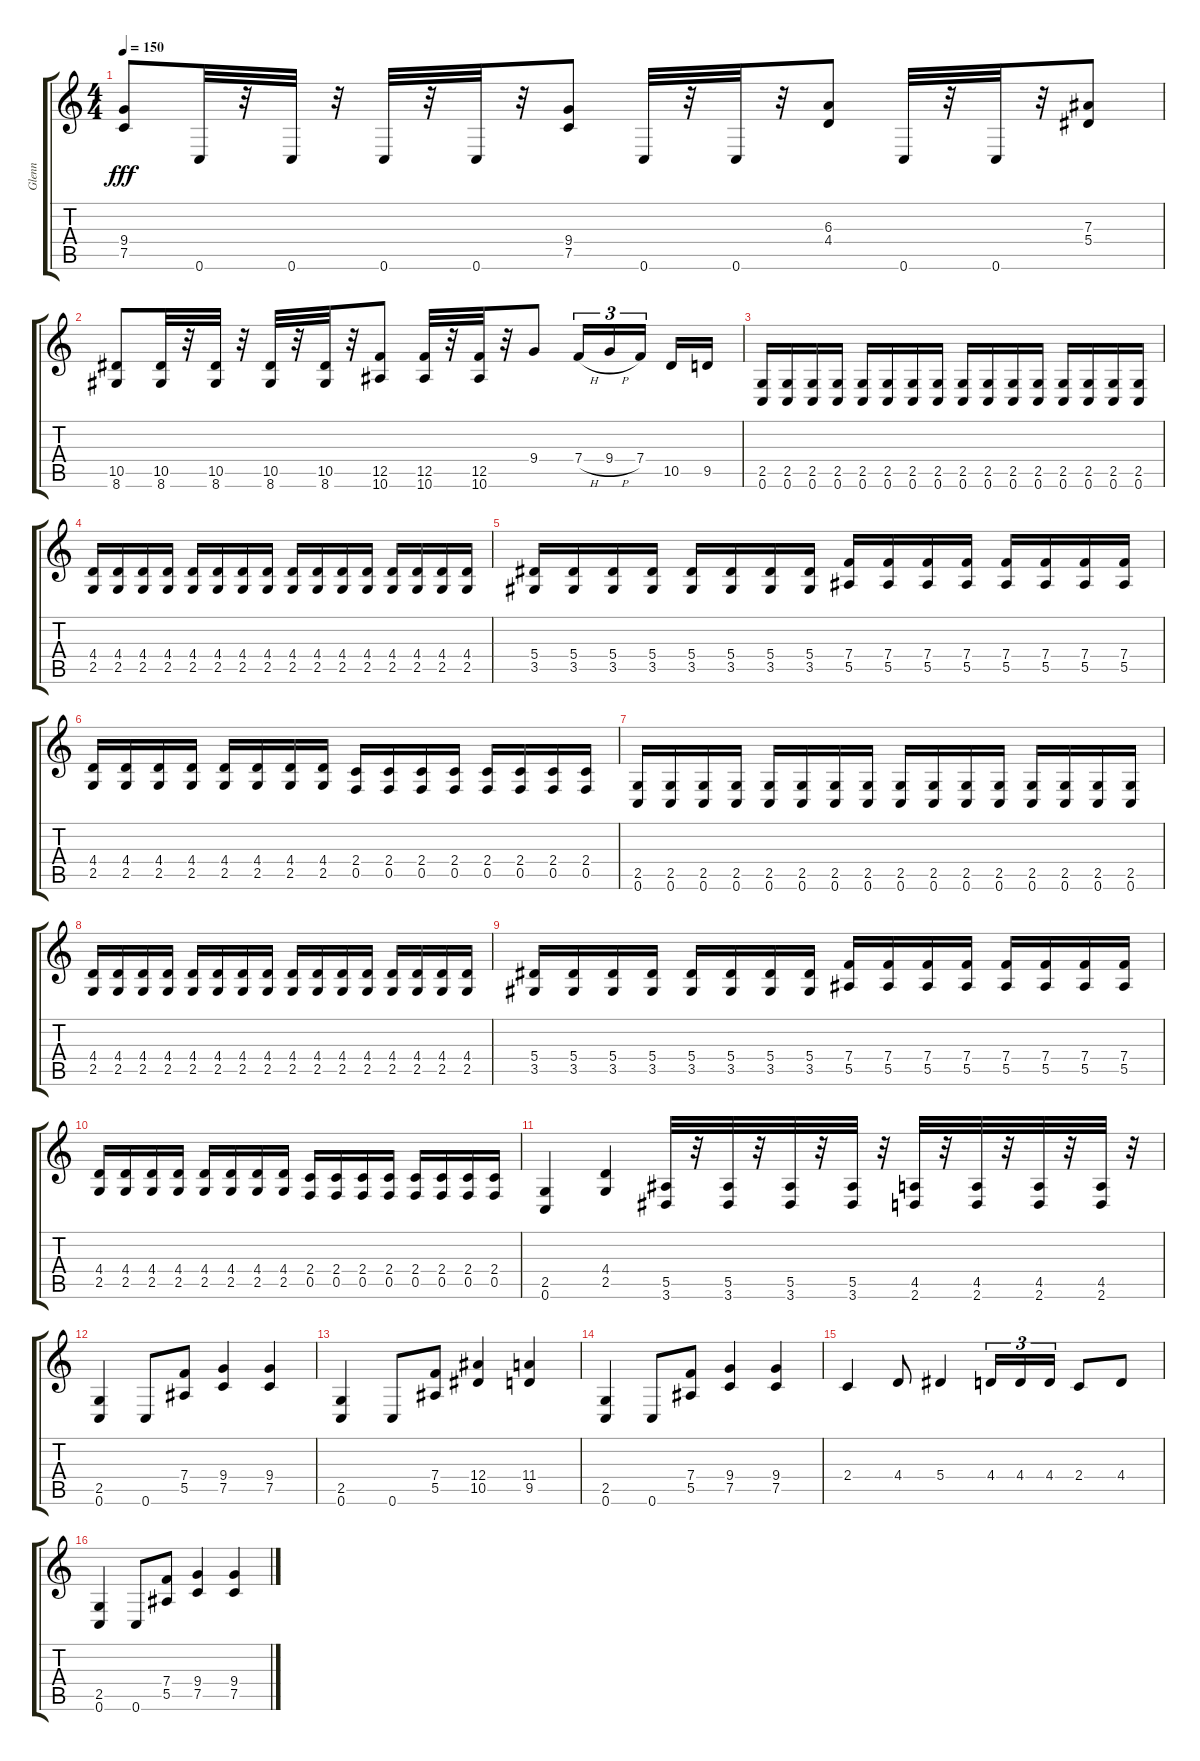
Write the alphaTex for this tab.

\track ("Glenn" "Glenn") {instrument distortionguitar}
\staff {score tabs}
\tuning (C4 G3 Eb3 Bb2 F2 C2) {hide}
\ts (4 4)
\tempo 150
\clef g2
\ks c
(9.4 7.5).8{dy fff} 0.6.32 r.32 0.6.32 r.32 0.6.32 r.32 0.6.32 r.32 (9.4 7.5).8 0.6.32 r.32 0.6.32 r.32 (6.3 4.4).8 0.6.32 r.32 0.6.32 r.32 (7.3 5.4).8 |
(10.5 8.6).8 (10.5 8.6).32 r.32 (10.5 8.6).32 r.32 (10.5 8.6).32 r.32 (10.5 8.6).32 r.32 (12.5 10.6).8 (12.5 10.6).32 r.32 (12.5 10.6).32 r.32 9.4.8 7.4{h}.16{tu (3 2)} 9.4{h}.16{tu (3 2)} 7.4.16{tu (3 2)} 10.5.16 9.5.16 |
(2.5 0.6).16 (2.5 0.6).16 (2.5 0.6).16 (2.5 0.6).16 (2.5 0.6).16 (2.5 0.6).16 (2.5 0.6).16 (2.5 0.6).16 (2.5 0.6).16 (2.5 0.6).16 (2.5 0.6).16 (2.5 0.6).16 (2.5 0.6).16 (2.5 0.6).16 (2.5 0.6).16 (2.5 0.6).16 |
(4.4 2.5).16 (4.4 2.5).16 (4.4 2.5).16 (4.4 2.5).16 (4.4 2.5).16 (4.4 2.5).16 (4.4 2.5).16 (4.4 2.5).16 (4.4 2.5).16 (4.4 2.5).16 (4.4 2.5).16 (4.4 2.5).16 (4.4 2.5).16 (4.4 2.5).16 (4.4 2.5).16 (4.4 2.5).16 |
(5.4 3.5).16 (5.4 3.5).16 (5.4 3.5).16 (5.4 3.5).16 (5.4 3.5).16 (5.4 3.5).16 (5.4 3.5).16 (5.4 3.5).16 (7.4 5.5).16 (7.4 5.5).16 (7.4 5.5).16 (7.4 5.5).16 (7.4 5.5).16 (7.4 5.5).16 (7.4 5.5).16 (7.4 5.5).16 |
(4.4 2.5).16 (4.4 2.5).16 (4.4 2.5).16 (4.4 2.5).16 (4.4 2.5).16 (4.4 2.5).16 (4.4 2.5).16 (4.4 2.5).16 (2.4 0.5).16 (2.4 0.5).16 (2.4 0.5).16 (2.4 0.5).16 (2.4 0.5).16 (2.4 0.5).16 (2.4 0.5).16 (2.4 0.5).16 |
(2.5 0.6).16 (2.5 0.6).16 (2.5 0.6).16 (2.5 0.6).16 (2.5 0.6).16 (2.5 0.6).16 (2.5 0.6).16 (2.5 0.6).16 (2.5 0.6).16 (2.5 0.6).16 (2.5 0.6).16 (2.5 0.6).16 (2.5 0.6).16 (2.5 0.6).16 (2.5 0.6).16 (2.5 0.6).16 |
(4.4 2.5).16 (4.4 2.5).16 (4.4 2.5).16 (4.4 2.5).16 (4.4 2.5).16 (4.4 2.5).16 (4.4 2.5).16 (4.4 2.5).16 (4.4 2.5).16 (4.4 2.5).16 (4.4 2.5).16 (4.4 2.5).16 (4.4 2.5).16 (4.4 2.5).16 (4.4 2.5).16 (4.4 2.5).16 |
(5.4 3.5).16 (5.4 3.5).16 (5.4 3.5).16 (5.4 3.5).16 (5.4 3.5).16 (5.4 3.5).16 (5.4 3.5).16 (5.4 3.5).16 (7.4 5.5).16 (7.4 5.5).16 (7.4 5.5).16 (7.4 5.5).16 (7.4 5.5).16 (7.4 5.5).16 (7.4 5.5).16 (7.4 5.5).16 |
(4.4 2.5).16 (4.4 2.5).16 (4.4 2.5).16 (4.4 2.5).16 (4.4 2.5).16 (4.4 2.5).16 (4.4 2.5).16 (4.4 2.5).16 (2.4 0.5).16 (2.4 0.5).16 (2.4 0.5).16 (2.4 0.5).16 (2.4 0.5).16 (2.4 0.5).16 (2.4 0.5).16 (2.4 0.5).16 |
(2.5 0.6).4 (4.4 2.5).4 (5.5 3.6).32 r.32 (5.5 3.6).32 r.32 (5.5 3.6).32 r.32 (5.5 3.6).32 r.32 (4.5 2.6).32 r.32 (4.5 2.6).32 r.32 (4.5 2.6).32 r.32 (4.5 2.6).32 r.32 |
(2.5 0.6).4 0.6.8 (7.4 5.5).8 (9.4 7.5).4 (9.4 7.5).4 |
(2.5 0.6).4 0.6.8 (7.4 5.5).8 (12.4 10.5).4 (11.4 9.5).4 |
(2.5 0.6).4 0.6.8 (7.4 5.5).8 (9.4 7.5).4 (9.4 7.5).4 |
2.4.4 4.4.8 5.4.4 4.4.16{tu (3 2)} 4.4.16{tu (3 2)} 4.4.16{tu (3 2)} 2.4.8 4.4.8 |
(2.5 0.6).4 0.6.8 (7.4 5.5).8 (9.4 7.5).4 (9.4 7.5).4
